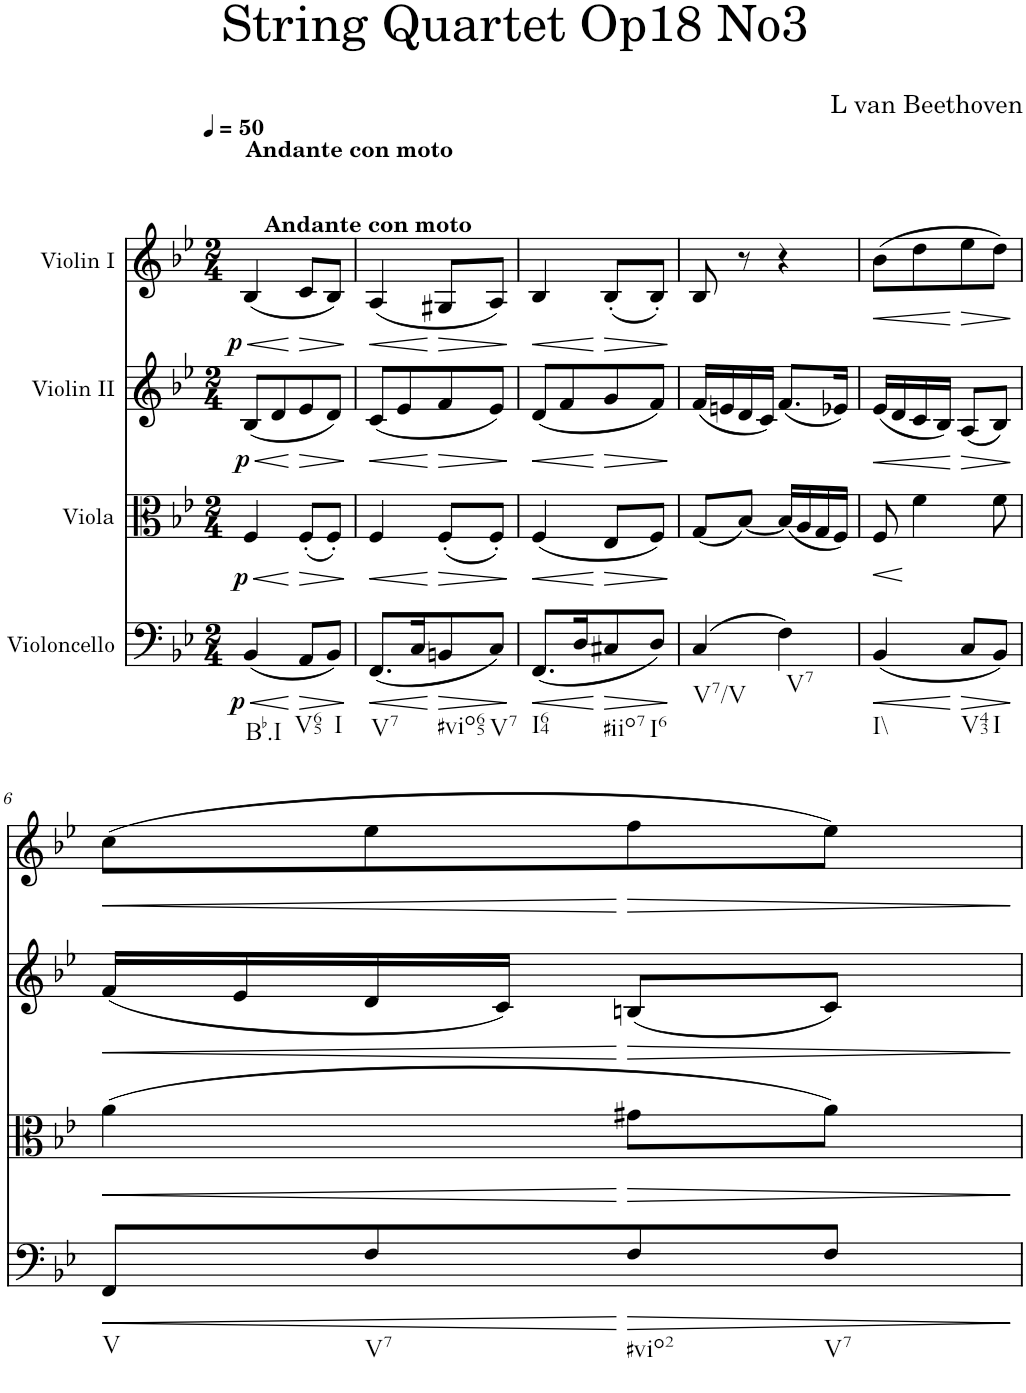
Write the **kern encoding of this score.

**kern	**dynam	**kern	**dynam	**kern	**dynam	**kern	**dynam
*part4	*part4	*part3	*part3	*part2	*part2	*part1	*part1
*staff4	*staff4	*staff3	*staff3	*staff2	*staff2	*staff1	*staff1
*I"Violoncello	*	*I"Viola	*	*I"Violin II	*	*I"Violin I	*
*clefF4	*	*clefC3	*	*clefG2	*	*clefG2	*
*k[b-e-]	*	*k[b-e-]	*	*k[b-e-]	*	*k[b-e-]	*
*M2/4	*	*M2/4	*	*M2/4	*	*M2/4	*
*MM50	*	*MM50	*	*MM50	*	*MM50	*
=1	=1	=1	=1	=1	=1	=1	=1
!	!	!	!	!	!	!LO:TX:a:B:t=Andante con moto	!
!	!	!	!	!	!	!LO:TX:a:B:t=Andante con moto	!
!LO:TX:b:t=Bb.I	!	!	!	!	!	!	!
!	!LO:HP:b	!	!LO:HP:b	!	!LO:HP:b	!	!LO:HP:b
!	!LO:DY:n=1:b	!	!LO:DY:n=1:b	!	!LO:DY:n=1:b	!	!LO:DY:n=1:b
(4BB-/	< p	4F/	< p	(8B-/L	< p	(4B-/	< p
.	.	.	.	8d/	.	.	.
!LO:TX:b:t=V65	!	!	!	!	!	!	!
!	!LO:HP:n=1:b	!	!LO:HP:n=1:b	!	!LO:HP:n=1:b	!	!LO:HP:n=1:b
8AA/L	[ >	(8F'/L	[ >	8e-/	[ >	8c/L	[ >
!LO:TX:b:t=I	!	!	!	!	!	!	!
8BB-/J)	.	8F'/J)	.	8d/J)	.	8B-/J)	.
.	]	.	]	.	]	.	]
=2	=2	=2	=2	=2	=2	=2	=2
!LO:TX:b:t=V7	!	!	!	!	!	!	!
!	!LO:HP:b	!	!LO:HP:b	!	!LO:HP:b	!	!LO:HP:b
(8.FF/L	<	4F/	<	(8c/L	<	(4A/	<
.	.	.	.	8e-/	.	.	.
16C/K	.	.	.	.	.	.	.
!LO:TX:b:t=#vio65	!	!	!	!	!	!	!
!	!LO:HP:n=1:b	!	!LO:HP:n=1:b	!	!LO:HP:n=1:b	!	!LO:HP:n=1:b
8BBn/	[ >	(8F'/L	[ >	8f/	[ >	8G#X/L	[ >
!LO:TX:b:t=V7	!	!	!	!	!	!	!
8C/J)	.	8F'/J)	.	8e-/J)	.	8A/J)	.
.	]	.	]	.	]	.	]
=3	=3	=3	=3	=3	=3	=3	=3
!LO:TX:b:t=I64	!	!	!	!	!	!	!
!	!LO:HP:b	!	!LO:HP:b	!	!LO:HP:b	!	!LO:HP:b
(8.FF/L	<	(4F/	<	(8d/L	<	4B-/	<
.	.	.	.	8f/	.	.	.
16D/K	.	.	.	.	.	.	.
!LO:TX:b:t=#iio7	!	!	!	!	!	!	!
!	!LO:HP:n=1:b	!	!LO:HP:n=1:b	!	!LO:HP:n=1:b	!	!LO:HP:n=1:b
8C#X/	[ >	8E-/L	[ >	8g/	[ >	(8B-'/L	[ >
!LO:TX:b:t=I6	!	!	!	!	!	!	!
8D/J)	.	8F/J)	.	8f/J)	.	8B-'/J)	.
.	]	.	]	.	]	.	]
=4	=4	=4	=4	=4	=4	=4	=4
!LO:TX:b:t=V7/V	!	!	!	!	!	!	!
(4C/	.	(8G/L	.	(16f/LL	.	8B-/	.
.	.	.	.	16en/	.	.	.
.	.	[8B-/J)	.	16d/	.	8r	.
.	.	.	.	16c/JJ)	.	.	.
!LO:TX:b:t=V7	!	!	!	!	!	!	!
4F\)	.	(16B-/LL]	.	(8.f/L	.	4r	.
.	.	16A/	.	.	.	.	.
.	.	16G/	.	.	.	.	.
.	.	16F/JJ)	.	16e-X/Jk)	.	.	.
=5	=5	=5	=5	=5	=5	=5	=5
!LO:TX:b:t=I\\	!	!	!	!	!	!	!
!	!LO:HP:b	!	!LO:HP:b	!	!LO:HP:b	!	!LO:HP:b
(4BB-/	<	8F/	<	(16e-/LL	<	(8b-\L	<
.	.	.	.	16d/	.	.	.
.	.	4f\	[	16c/	.	8dd\	.
.	.	.	.	16B-/JJ)	.	.	.
!LO:TX:b:t=V43	!	!	!	!	!	!	!
!	!LO:HP:n=1:b	!	!	!	!LO:HP:n=1:b	!	!LO:HP:n=1:b
8C/L	[ >	.	.	(8A/L	[ >	8ee-\	[ >
!LO:TX:b:t=I	!	!	!	!	!	!	!
8BB-/J)	.	8f\	.	8B-/J)	.	8dd\J)	.
.	]	.	.	.	]	.	]
!!LO:LB:g=z
=6	=6	=6	=6	=6	=6	=6	=6
!LO:TX:b:t=V	!	!	!	!	!	!	!
!	!LO:HP:b	!	!LO:HP:b	!	!LO:HP:b	!	!LO:HP:b
8FF/L	<	(4a\	<	(16f/LL	<	(8cc\L	<
.	.	.	.	16e-/	.	.	.
!LO:TX:b:t=V7	!	!	!	!	!	!	!
8F/	.	.	.	16d/	.	8ee-\	.
.	.	.	.	16c/JJ)	.	.	.
!LO:TX:b:t=#vio2	!	!	!	!	!	!	!
!	!LO:HP:n=1:b	!	!LO:HP:n=1:b	!	!LO:HP:n=1:b	!	!LO:HP:n=1:b
8F/	[ >	8g#X\L	[ >	(8Bn/L	[ >	8ff\	[ >
!LO:TX:b:t=V7	!	!	!	!	!	!	!
8F/J	.	8a\J)	.	8c/J)	.	8ee-\J)	.
.	]	.	]	.	]	.	]
=	=	=	=	=	=	=	=
*-	*-	*-	*-	*-	*-	*-	*-
